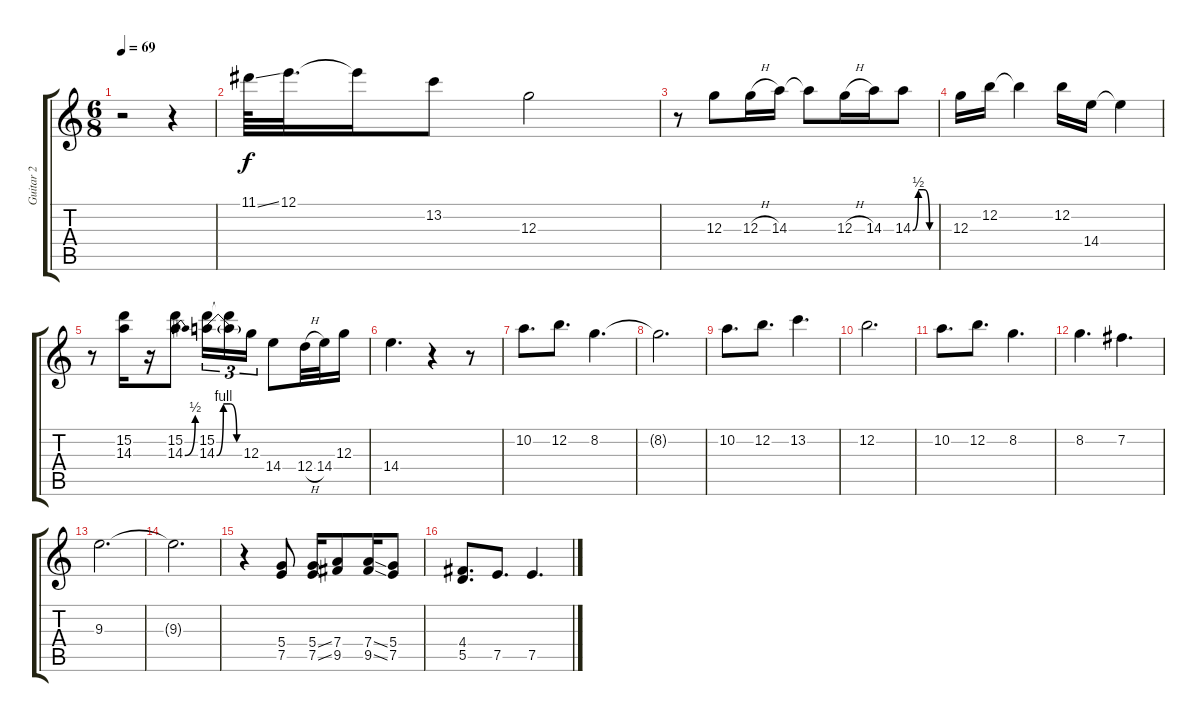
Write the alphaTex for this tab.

\track ("Guitar 2" "Guitar 2") {instrument distortionguitar}
\staff {score tabs}
\tuning (E4 B3 G3 D3 A2 E2) {hide}
\ts (6 8)
\tempo 69
\clef g2
\ks c
r.2{dy f} r.4 |
11.1{ss}.64 12.1.32{d} 12.1{t}.16 13.2.8 12.3.2 |
r.8 12.3.8 12.3{h}.16 14.3.16 14.3{t}.8 12.3{h}.16 14.3.16 14.3{be (custom 0 0 15 2 30 2 45 0 60 0)}.8 |
12.3.16 12.2.16 12.2{t}.4 12.2.16 14.4.16 14.4{t}.4 |
r.8 (15.2 14.3).16 r.16 (15.2 14.3{be (bend 0 0 60 2)}).8 (15.2 14.3{be (custom 0 0 15 4 30 4 45 0 60 0)}).16{tu (3 2)} (15.2{t} 14.3{t}).16{tu (3 2)} 12.3.16{tu (3 2)} 14.4.8 12.4{h}.32 14.4.32 12.3.16 |
14.4.4{d} r.4 r.8 |
10.2.8{d instrument distortionguitar} 12.2.8{d} 8.2.4{d} |
8.2{t}.2{d} |
10.2.8{d} 12.2.8{d} 13.2.4{d} |
12.2.2{d} |
10.2.8{d} 12.2.8{d} 8.2.4{d} |
8.2.4{d} 7.2.4{d} |
9.3.2{d} |
9.3{t}.2{d} |
r.4{instrument electricguitarclean} (5.4 7.5).8 (5.4{ss} 7.5{ss}).16 (7.4 9.5).8 (7.4{ss} 9.5{ss}).16 (5.4 7.5).8 |
(4.4 5.5).8{d} 7.5.8{d} 7.5.4{d}
